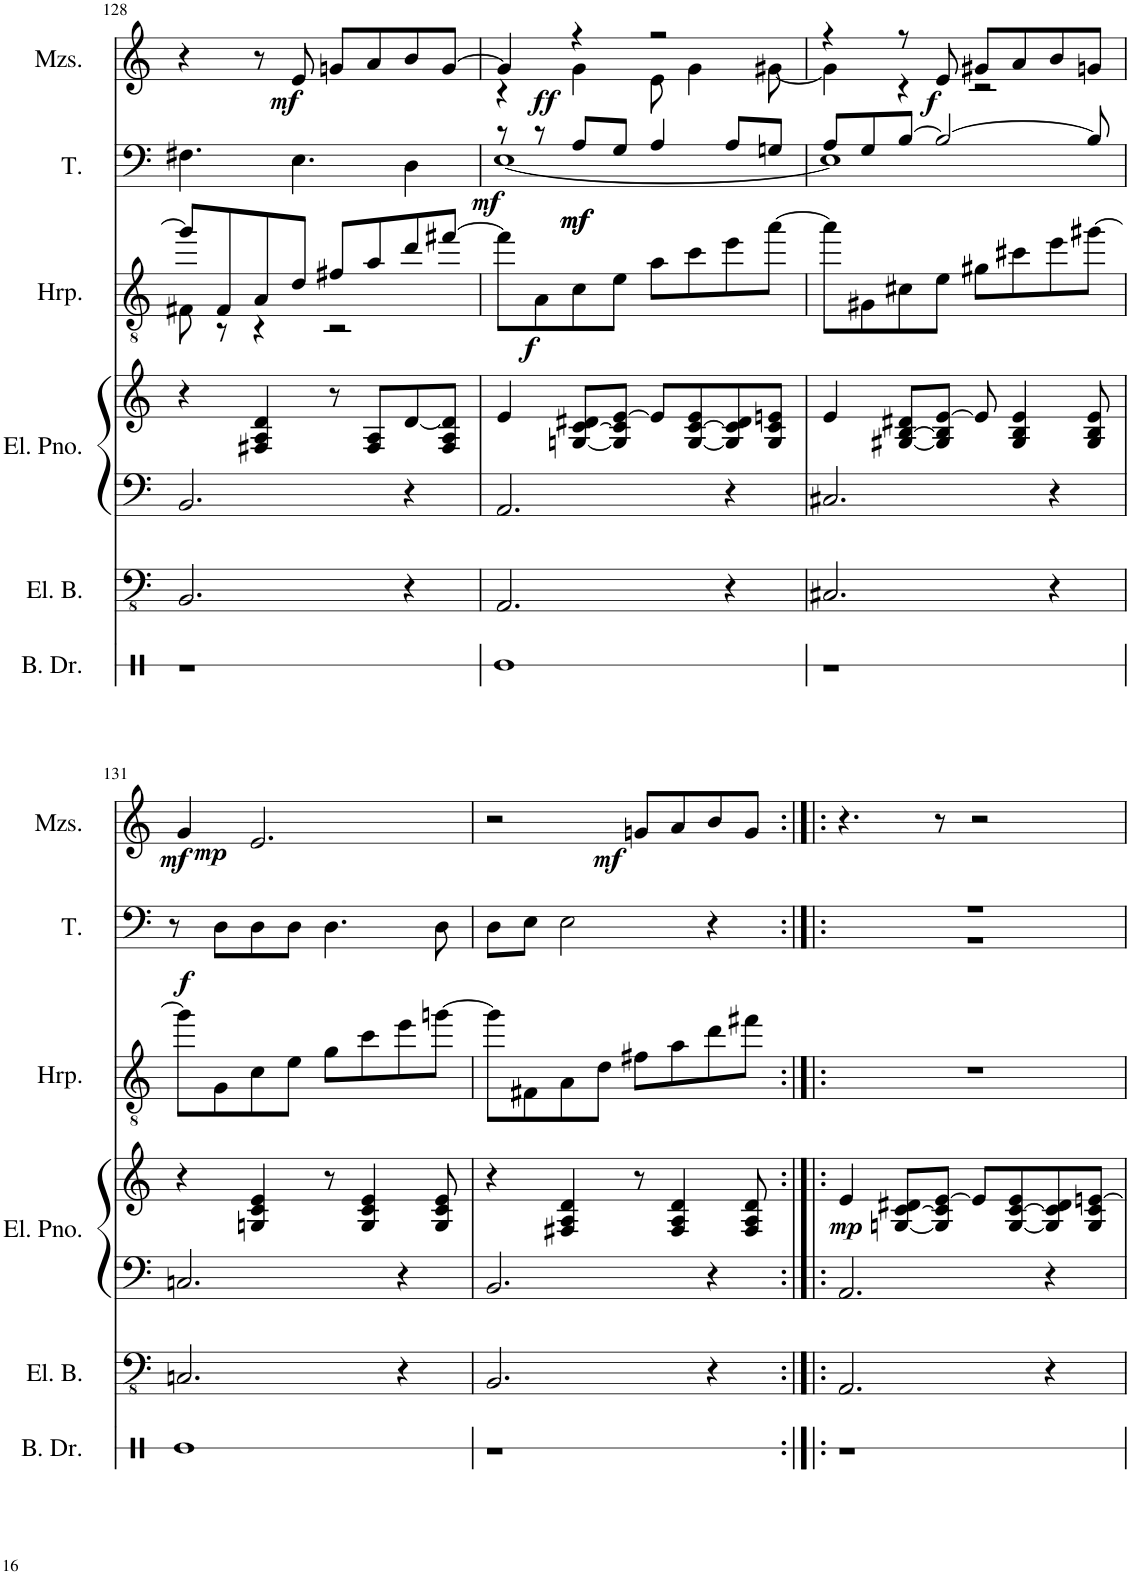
**kern	**kern	**kern	**kern	**dynam	**kern	**dynam	**kern	**dynam	**kern	**dynam
*part6	*part5	*part4	*part4	*part4	*part3	*part3	*part2	*part2	*part1	*part1
*staff7	*staff6	*staff5	*staff4	*staff4/5	*staff3	*staff3	*staff2	*staff2	*staff1	*staff1
*I"Bass Drum	*I"Electric Bass	*I"Electric Piano	*	*	*I"Harp	*	*I"Tenor	*	*I"Mezzo-soprano	*
*I'B. Dr.	*I'El. B.	*I'El. Pno.	*	*	*I'Hrp.	*	*I'T.	*	*I'Mzs.	*
!!LO:PB:g=z
*clefX	*clefFv4	*clefF4	*clefG2	*	*clefGv2	*	*clefF4	*	*clefG2	*
*k[]	*k[]	*k[]	*k[]	*	*k[]	*	*k[]	*	*k[]	*
*M4/4	*M4/4	*M4/4	*M4/4	*	*M4/4	*	*M4/4	*	*M4/4	*
=128	=128	=128	=128	=128	=128	=128	=128	=128	=128	=128
*	*	*	*	*	*^	*	*	*	*	*
1r	2.BBB/	2.BB/	4r	.	8gg/L]	8F#X\	.	4.F#X\	.	4r	.
.	.	.	.	.	8F#/	8r	.	.	.	.	.
.	.	.	4F#X/ 4A/ 4d/	.	8A/	4r	.	.	.	8r	.
!	!	!	!	!	!	!	!	!	!	!	!LO:DY:b
.	.	.	.	.	8d/J	.	.	4.E\	.	8e/	mf
.	.	.	8r	.	8f#X/L	2r	.	.	.	8gn/L	.
.	.	.	8F#/ 8A/L	.	8a/	.	.	.	.	8a/	.
.	4r	4r	[8d/	.	8dd/	.	.	4D\	.	8b/	.
.	.	.	8F#/ 8A/ 8d/]J	.	[8ff#X/J	.	.	.	.	[8g/J	.
*	*	*	*	*	*v	*v	*	*	*	*	*
=129	=129	=129	=129	=129	=129	=129	=129	=129	=129	=129
*	*	*	*	*	*	*	*^	*	*^	*
!	!	!	!	!	!	!	!	!	!LO:DY:b	!	!	!
1Re	2.AAA/	2.AA/	4e/	.	8ff#\L]	.	8r	[1E	mf	4g/]	4r	.
!	!	!	!	!	!	!LO:DY:b	!	!	!	!	!	!
.	.	.	.	.	8A\	f	8r	.	.	.	.	.
!	!	!	!	!	!	!	!	!	!LO:DY:b	!	!	!
!	!	!	!	!	!	!	!	!	!LO:DY:n=1:b	!	!	!LO:DY:b
.	.	.	[8Gn/ [8c/ 8d#X/L	.	8c\	.	8A/L	.	mf mf	4r	4g\	ff
.	.	.	8G/] 8c/] [8e/J	.	8e\J	.	8G/J	.	.	.	.	.
.	.	.	8e/L]	.	8a\L	.	4A/	.	.	2r	8e\	.
.	.	.	[8G/ [8c/ 8e/	.	8cc\	.	.	.	.	.	4g\	.
.	4r	4r	8G/] 8c/] 8d#/	.	8ee\	.	8A/L	.	.	.	.	.
.	.	.	8G/ 8c/ 8en/J	.	[8aa\J	.	8Gn/J	.	.	.	[8g#X\	.
=130	=130	=130	=130	=130	=130	=130	=130	=130	=130	=130	=130	=130
1r	2.CC#X/	2.C#X/	4e/	.	8aa\L]	.	8A/L	1E]	.	4r	4g#\]	.
.	.	.	.	.	8G#X\	.	8G/	.	.	.	.	.
.	.	.	[8G#X/ [8B/ 8d#X/L	.	8c#X\	.	[8B/J	.	.	8r	4r	.
!	!	!	!	!	!	!	!	!	!	!	!	!LO:DY:b
.	.	.	8G#/] 8B/] [8e/J	.	8e\J	.	2B/_	.	.	8e/	.	f
.	.	.	8e/]	.	8g#X\L	.	.	.	.	8g#X/L	2r	.
.	.	.	4G#/ 4B/ 4e/	.	8cc#X\	.	.	.	.	8a/	.	.
.	4r	4r	.	.	8ee\	.	.	.	.	8b/	.	.
.	.	.	8G#/ 8B/ 8e/	.	[8gg#X\J	.	8B/]	.	.	8gn/J	.	.
*	*	*	*	*	*	*	*v	*v	*	*	*	*
!!LO:LB:g=z	!!
=131	=131	=131	=131	=131	=131	=131	=131	=131	=131	=131	=131
!	!	!	!	!	!	!	!	!LO:DY:b	!	!	!LO:DY:b
1Re	2.CCn/	2.Cn/	4r	.	8gg#\L]	.	8r	f	4g/	8ryy	mf
!	!	!	!	!	!	!	!	!	!	!	!LO:DY:b
.	.	.	.	.	8G\	.	8D\L	.	.	2..ryy	mp
.	.	.	4Gn/ 4c/ 4e/	.	8c\	.	8D\	.	2.e/	.	.
.	.	.	.	.	8e\J	.	8D\J	.	.	.	.
.	.	.	8r	.	8g\L	.	4.D\	.	.	.	.
.	.	.	4G/ 4c/ 4e/	.	8cc\	.	.	.	.	.	.
.	4r	4r	.	.	8ee\	.	.	.	.	.	.
.	.	.	8G/ 8c/ 8e/	.	[8ggn\J	.	8D\	.	.	.	.
*	*	*	*	*	*	*	*	*	*v	*v	*
=132	=132	=132	=132	=132	=132	=132	=132	=132	=132	=132
1r	2.BBB/	2.BB/	4r	.	8gg\L]	.	8D\L	.	2r	.
.	.	.	.	.	8F#X\	.	8E\J	.	.	.
.	.	.	4F#X/ 4A/ 4d/	.	8A\	.	2E\	.	.	.
.	.	.	.	.	8d\J	.	.	.	.	.
!	!	!	!	!	!	!	!	!	!	!LO:DY:b
.	.	.	8r	.	8f#X\L	.	.	.	8gn/L	mf
.	.	.	4F#/ 4A/ 4d/	.	8a\	.	.	.	8a/	.
.	4r	4r	.	.	8dd\	.	4r	.	8b/	.
.	.	.	8F#/ 8A/ 8d/	.	8ff#X\J	.	.	.	8g/J	.
=133:|!|:	=133:|!|:	=133:|!|:	=133:|!|:	=133:|!|:	=133:|!|:	=133:|!|:	=133:|!|:	=133:|!|:	=133:|!|:	=133:|!|:
*	*	*	*	*	*	*	*^	*	*	*
!	!	!	!	!LO:DY:b	!	!	!	!	!	!	!
1r	2.AAA/	2.AA/	4e/	mp	1r	.	1r	1r	.	4.r	.
.	.	.	[8Gn/ [8c/ 8d#X/L	.	.	.	.	.	.	.	.
.	.	.	8G/] 8c/] [8e/J	.	.	.	.	.	.	8r	.
.	.	.	8e/L]	.	.	.	.	.	.	2r	.
.	.	.	[8G/ [8c/ 8e/	.	.	.	.	.	.	.	.
.	4r	4r	8G/] 8c/] 8d#/	.	.	.	.	.	.	.	.
.	.	.	8G/ 8c/ [8en/J	.	.	.	.	.	.	.	.
*	*	*	*	*	*	*	*v	*v	*	*	*
=	=	=	=	=	=	=	=	=	=	=
*-	*-	*-	*-	*-	*-	*-	*-	*-	*-	*-
